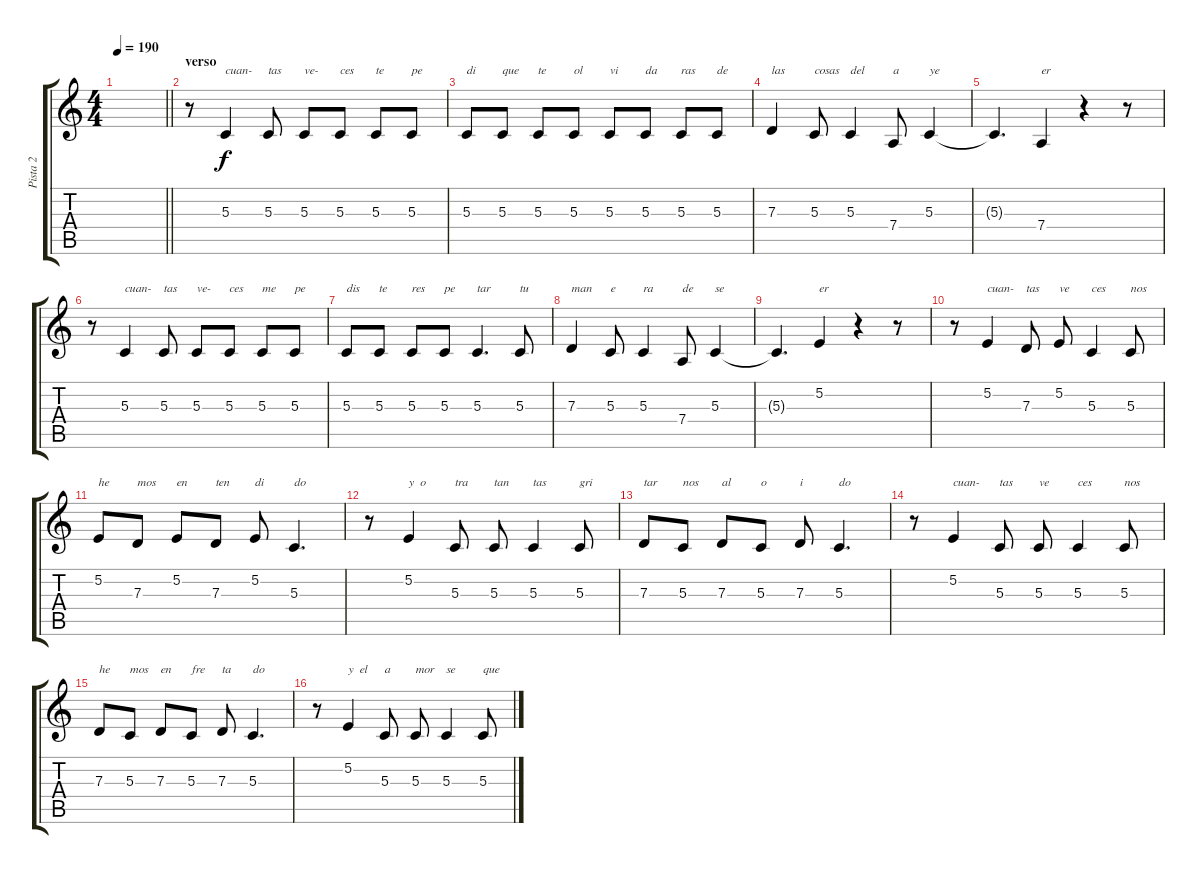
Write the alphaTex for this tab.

\track ("Pista 2" "Pista 2") {instrument lead1square}
\staff {score tabs}
\tuning (E4 B3 G3 D3 A2 E2) {hide}
\ts (4 4)
\tempo 190
\clef g2
\barLineRight lightlight
\ks c
|
\section ("" "verso")
r.8 5.3.4{txt "cuan-"} 5.3.8{txt "tas"} 5.3.8{txt "ve-"} 5.3.8{txt "ces"} 5.3.8{txt "te"} 5.3.8{txt "pe"} |
5.3.8{txt "di"} 5.3.8{txt "que"} 5.3.8{txt "te"} 5.3.8{txt "ol"} 5.3.8{txt "vi"} 5.3.8{txt "da"} 5.3.8{txt "ras"} 5.3.8{txt "de"} |
7.3.4{txt "las"} 5.3.8{txt "cosas"} 5.3.4{txt "del"} 7.4.8{txt "a"} 5.3.4{txt "ye"} |
5.3{t}.4{d} 7.4.4{txt "er"} r.4 r.8 |
r.8 5.3.4{txt "cuan-"} 5.3.8{txt "tas"} 5.3.8{txt "ve-"} 5.3.8{txt "ces"} 5.3.8{txt "me"} 5.3.8{txt "pe"} |
5.3.8{txt "dis"} 5.3.8{txt "te"} 5.3.8{txt "res"} 5.3.8{txt "pe"} 5.3.4{d txt "tar"} 5.3.8{txt "tu"} |
7.3.4{txt "man"} 5.3.8{txt "e"} 5.3.4{txt "ra"} 7.4.8{txt "de"} 5.3.4{txt "se"} |
5.3{t}.4{d} 5.2.4{txt "er"} r.4 r.8 |
r.8 5.2.4{txt "cuan-"} 7.3.8{txt "tas"} 5.2.8{txt "ve"} 5.3.4{txt "ces"} 5.3.8{txt "nos"} |
5.2.8{txt "he"} 7.3.8{txt "mos"} 5.2.8{txt "en"} 7.3.8{txt "ten"} 5.2.8{txt "di"} 5.3.4{d txt "do"} |
r.8 5.2.4{txt "y  o"} 5.3.8{txt "tra"} 5.3.8{txt "tan"} 5.3.4{txt "tas"} 5.3.8{txt "gri"} |
7.3.8{txt "tar"} 5.3.8{txt "nos"} 7.3.8{txt "al"} 5.3.8{txt "o"} 7.3.8{txt "i"} 5.3.4{d txt "do"} |
r.8 5.2.4{txt "cuan-"} 5.3.8{txt "tas"} 5.3.8{txt "ve"} 5.3.4{txt "ces"} 5.3.8{txt "nos"} |
7.3.8{txt "he"} 5.3.8{txt "mos"} 7.3.8{txt "en"} 5.3.8{txt "fre"} 7.3.8{txt "ta"} 5.3.4{d txt "do"} |
r.8 5.2.4{txt "y  el"} 5.3.8{txt "a"} 5.3.8{txt "mor"} 5.3.4{txt "se"} 5.3.8{txt "que"}
